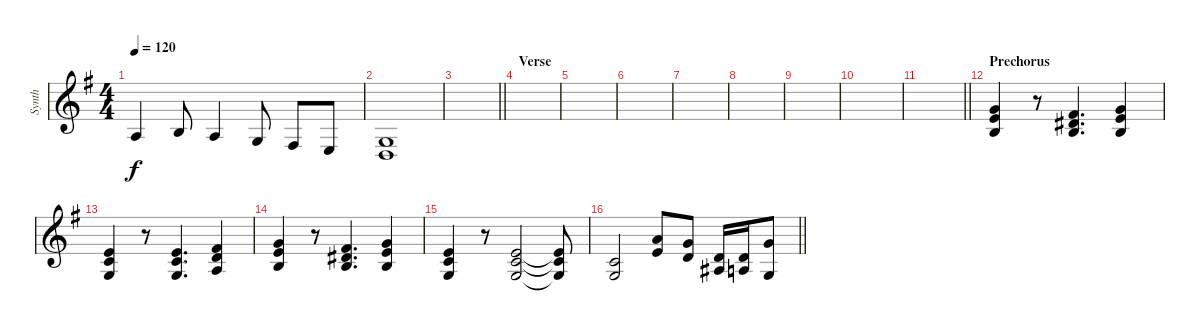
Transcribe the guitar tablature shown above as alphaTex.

\track ("Synth" "Synth") {instrument synthstrings1}
\staff {score}
\tuning (E4 B3 G3 D3 A2 E2) {hide}
\ts (4 4)
\tempo 120
\clef g2
\ks g
2.3{t}.4{dy f} 0.2.8 2.3.4 0.3.8 4.4.8 2.4.8 |
(0.3 0.4).1 |
\barLineRight lightlight
|
\section ("" "Verse")
|
|
|
|
|
|
|
\barLineRight lightlight
|
\section ("" "Prechorus")
(0.1 0.2 22.5).4 r.8 (2.1 4.2 4.3).4{d} (0.1 0.2 22.5).4 |
(0.1 1.2 0.3).4 r.8 (0.1 1.2 0.3).4{d} (2.1 3.2 2.3).4 |
(0.1 0.2 22.5).4 r.8 (2.1 4.2 4.3).4{d} (0.1 0.2 22.5).4 |
(0.1 1.2 0.3).4 r.8 (0.1 1.2 0.3).2 (0.1{t} 1.2{t} 0.3{t}).8 |
\barLineRight lightlight
(5.3 5.4).2 (5.1 5.2).8 (3.1 3.2).8 (3.2 3.3).16 (3.2 2.3).16 (3.1 0.3).8
